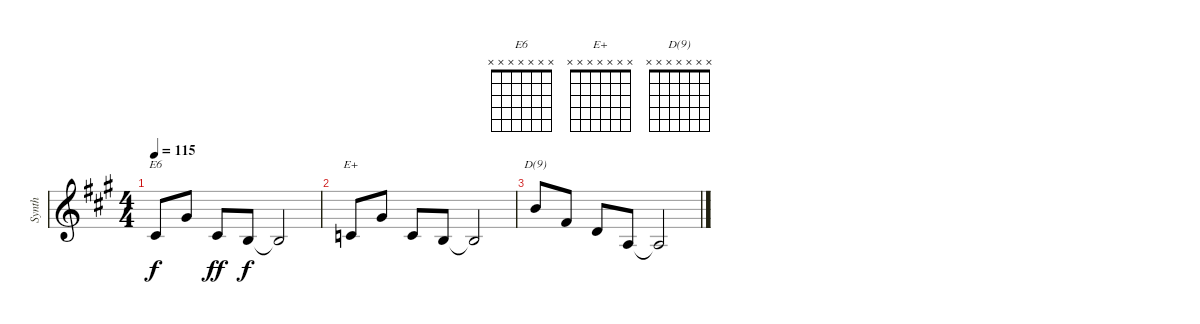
\track ("Synth" "Synth") {instrument pad4choir}
\staff {score}
\tuning (E5 B4 G4 D4 A3 E3 B2) {hide}
\chord ("E6" x x x x x x x)
\chord ("E+" x x x x x x x)
\chord ("D(9)" x x x x x x x)
\ts (4 4)
\tempo 115
\clef g2
\ks a
4.5.8{ch "E6" dy f} 1.3.8 4.5.8{dy ff} 2.5.8{dy f} 2.5{t}.2 |
3.5.8{ch "E+"} 1.3.8 3.5.8 2.5.8 2.5{t}.2 |
0.2.8{ch "D(9)"} 4.4.8 0.4.8 0.5.8 0.5{t}.2
